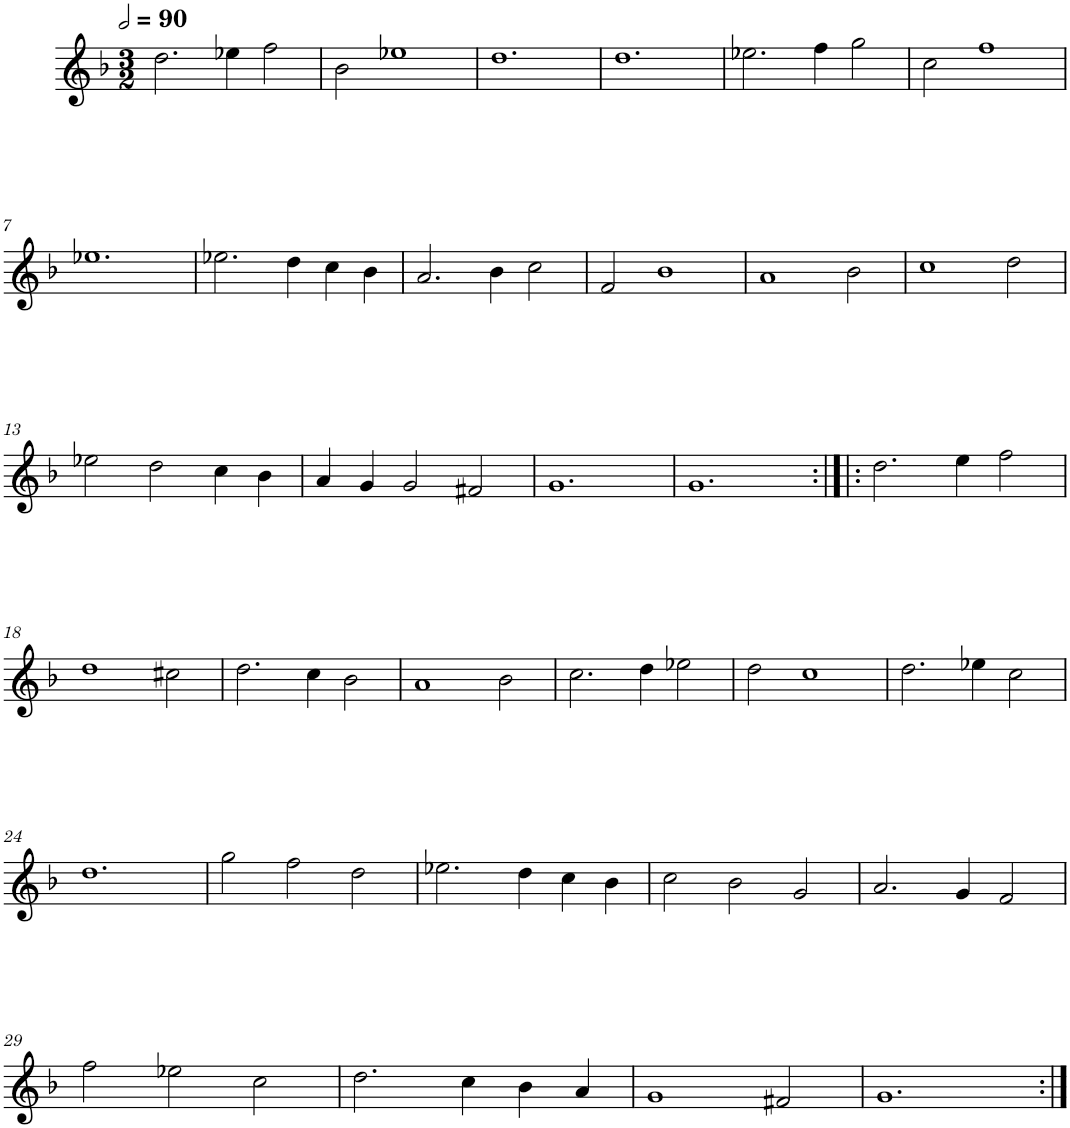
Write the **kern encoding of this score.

**kern
*part1
*staff1
*I"Cinq parties
*clefG2
*k[b-]
*M3/2
*MM180
=1
2.dd\
4ee-X\
2ff\
=2
2b-\
1ee-X
=3
1.dd
=4
1.dd
=5
2.ee-X\
4ff\
2gg\
=6
2cc\
1ff
!!LO:LB:g=z
=7
1.ee-X
=8
2.ee-X\
4dd\
4cc\
4b-\
=9
2.a/
4b-\
2cc\
=10
2f/
1b-
=11
1a
2b-\
=12
1cc
2dd\
!!LO:LB:g=z
=13
2ee-X\
2dd\
4cc\
4b-\
=14
4a/
4g/
2g/
2f#X/
=15
1.g
=16
1.g
=17:|!|:
2.dd\
4ee\
2ff\
!!LO:LB:g=z
=18
1dd
2cc#X\
=19
2.dd\
4cc\
2b-\
=20
1a
2b-\
=21
2.cc\
4dd\
2ee-X\
=22
2dd\
1cc
=23
2.dd\
4ee-X\
2cc\
!!LO:LB:g=z
=24
1.dd
=25
2gg\
2ff\
2dd\
=26
2.ee-X\
4dd\
4cc\
4b-\
=27
2cc\
2b-\
2g/
=28
2.a/
4g/
2f/
!!LO:LB:g=z
=29
2ff\
2ee-X\
2cc\
=30
2.dd\
4cc\
4b-\
4a/
=31
1g
2f#X/
=32
1.g
=:|!
*-
